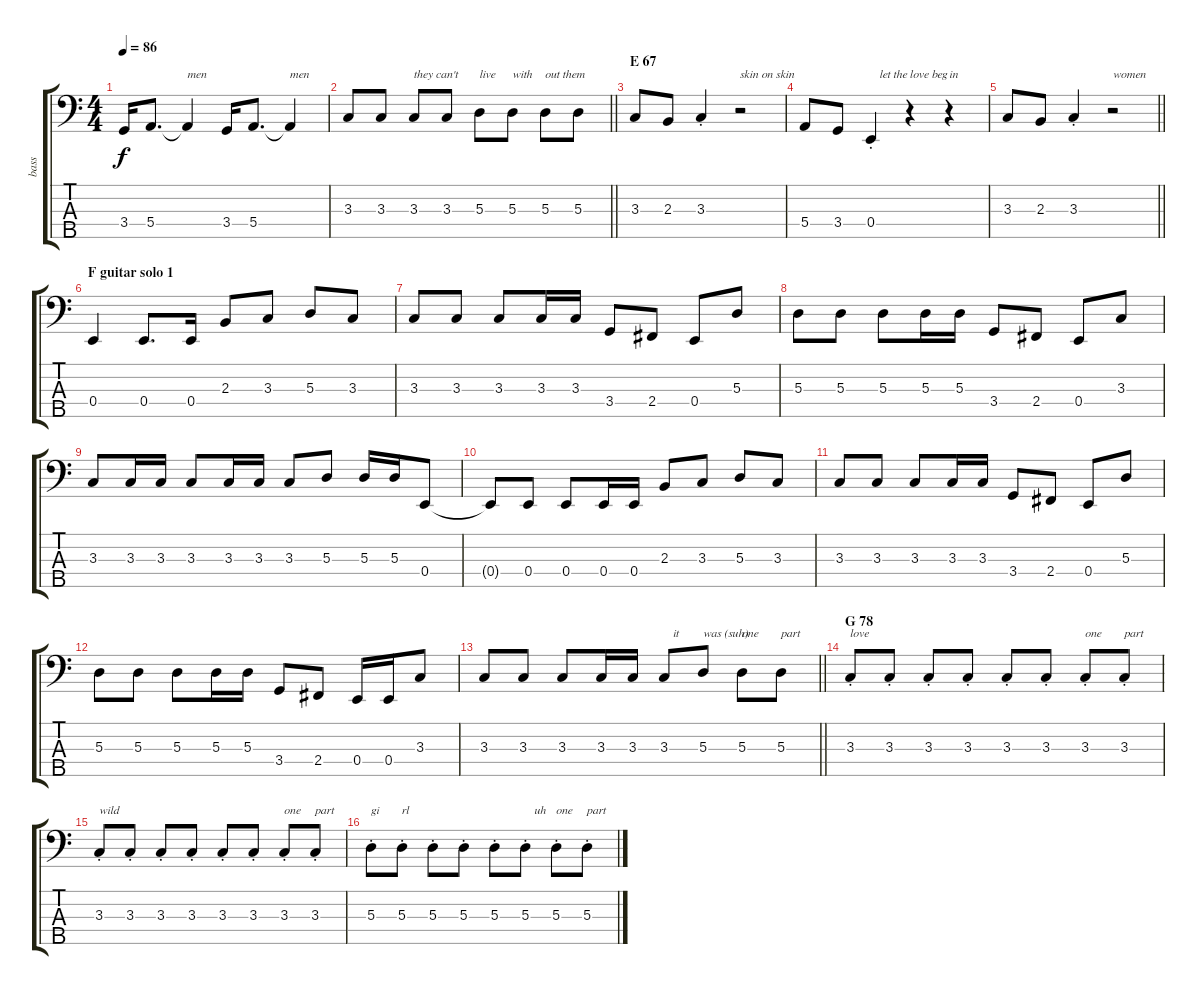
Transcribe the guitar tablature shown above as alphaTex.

\track ("bass" "bass") {instrument electricbassfinger}
\staff {score tabs}
\tuning (G2 D2 A1 E1 B0) {hide}
\ts (4 4)
\tempo 86
\clef f4
\ks c
3.4.16{dy f} 5.4.8{d} 5.4{t}.4{txt "men"} 3.4.16 5.4.8{d} 5.4{t}.4{txt "men"} |
\barLineRight lightlight
3.3.8 3.3.8 3.3.8{txt "they can't"} 3.3.8 5.3.8{txt "live"} 5.3.8{txt "with"} 5.3.8{txt "out them"} 5.3.8 |
\section ("" "E 67")
3.3.8 2.3.8 3.3{st}.4 r.2{txt "skin on skin"} |
5.4.8 3.4.8 0.4{st}.4{txt "   let the"} r.4{txt "love beg"} r.4{txt "in"} |
\barLineRight lightlight
3.3.8 2.3.8 3.3{st}.4 r.2{txt "women"} |
\section ("" "F guitar solo 1")
0.4.4 0.4.8{d} 0.4.16 2.3.8 3.3.8 5.3.8 3.3.8 |
3.3.8 3.3.8 3.3.8 3.3.16 3.3.16 3.4.8 2.4.8 0.4.8 5.3.8 |
5.3.8 5.3.8 5.3.8 5.3.16 5.3.16 3.4.8 2.4.8 0.4.8 3.3.8 |
3.3.8 3.3.16 3.3.16 3.3.8 3.3.16 3.3.16 3.3.8 5.3.8 5.3.16 5.3.16 0.4.8 |
0.4{t}.8 0.4.8 0.4.8 0.4.16 0.4.16 2.3.8 3.3.8 5.3.8 3.3.8 |
3.3.8 3.3.8 3.3.8 3.3.16 3.3.16 3.4.8 2.4.8 0.4.8 5.3.8 |
5.3.8 5.3.8 5.3.8 5.3.16 5.3.16 3.4.8 2.4.8 0.4.16 0.4.16 3.3.8 |
\barLineRight lightlight
3.3.8 3.3.8 3.3.8 3.3.16 3.3.16 3.3.8{txt "   it"} 5.3.8{txt "was (suh)"} 5.3.8{txt "one"} 5.3.8{txt "part"} |
\section ("" "G 78")
3.3{st}.8{txt "love"} 3.3{st}.8 3.3{st}.8 3.3{st}.8 3.3{st}.8 3.3{st}.8 3.3{st}.8{txt "one"} 3.3{st}.8{txt "part"} |
3.3{st}.8{txt "wild"} 3.3{st}.8 3.3{st}.8 3.3{st}.8 3.3{st}.8 3.3{st}.8 3.3{st}.8{txt "one"} 3.3{st}.8{txt "part"} |
5.3{st}.8{txt "gi"} 5.3{st}.8{txt "rl"} 5.3{st}.8 5.3{st}.8 5.3{st}.8 5.3{st}.8{txt "   uh"} 5.3{st}.8{txt "one"} 5.3{st}.8{txt "part"}
